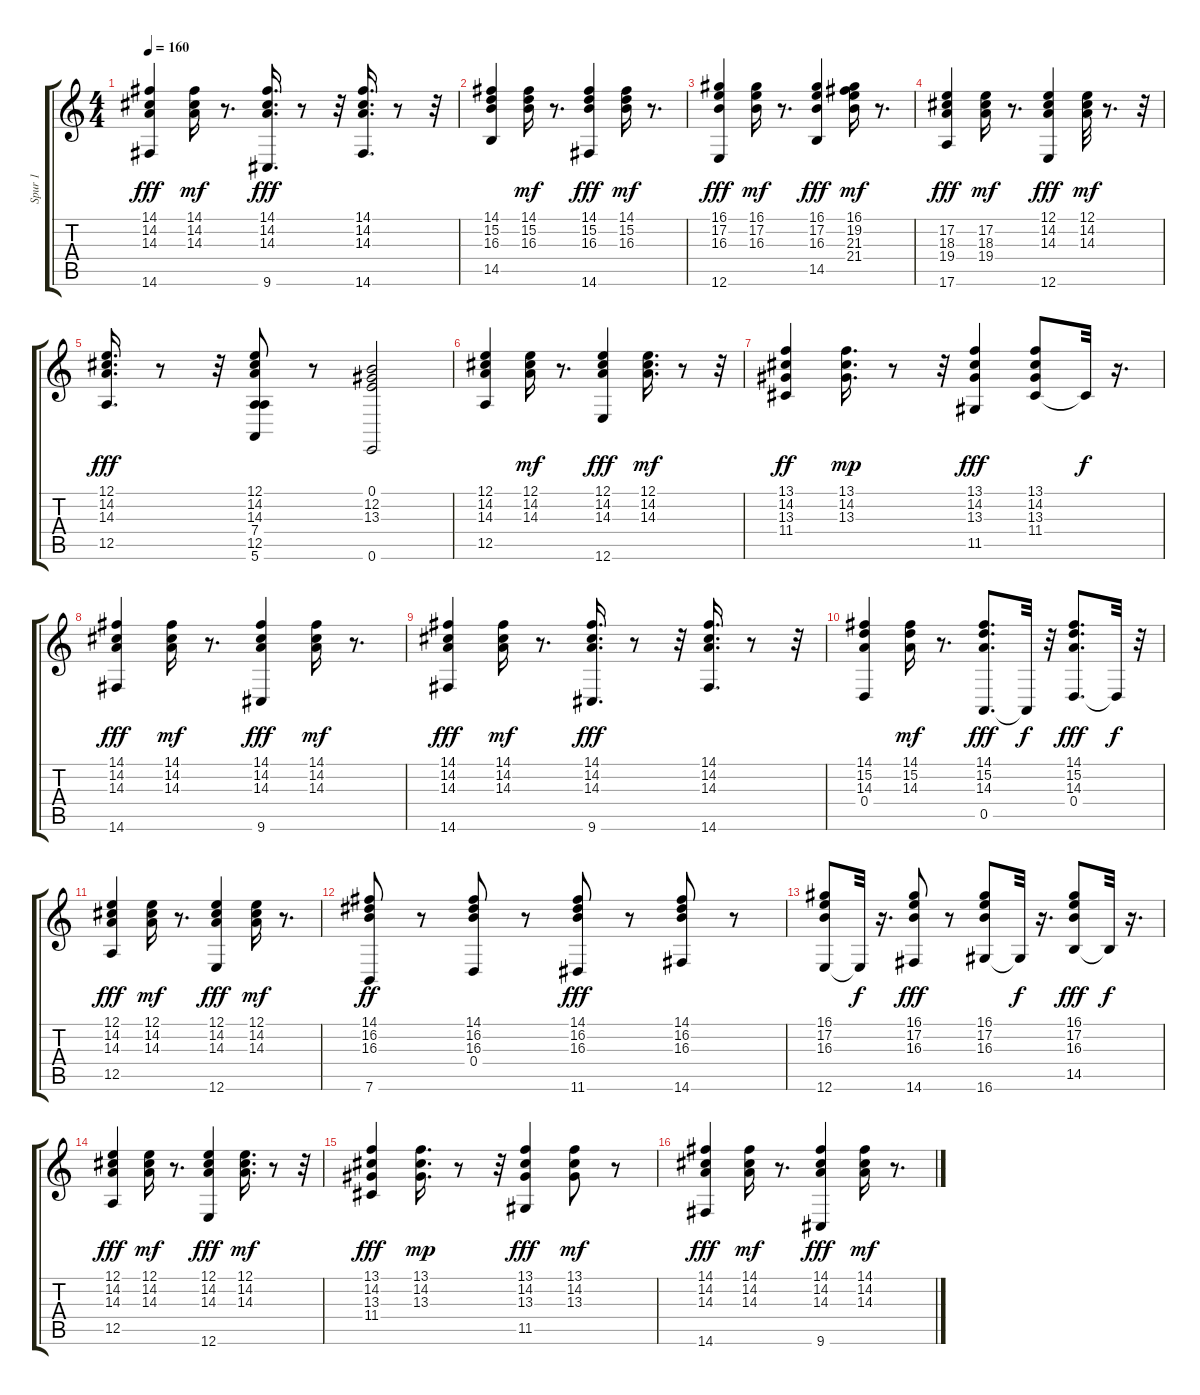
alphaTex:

\track ("Spur 1" "Spur 1") {instrument brightacousticpiano}
\staff {score tabs}
\tuning (E4 B3 G3 D3 A2 E2) {hide}
\ts (4 4)
\tempo 160
\clef g2
\ks c
(14.1 14.2 14.3 14.6).4{dy fff} (14.1 14.2 14.3).16{dy mf} r.8{d} (14.1 14.2 14.3 9.6).16{d dy fff} r.8 r.32 (14.1 14.2 14.3 14.6).16{d} r.8 r.32 |
(14.1 15.2 16.3 14.5).4 (14.1 15.2 16.3).16{dy mf} r.8{d} (14.1 15.2 16.3 14.6).4{dy fff} (14.1 15.2 16.3).16{dy mf} r.8{d} |
(16.1 17.2 16.3 12.6).4{dy fff} (16.1 17.2 16.3).16{dy mf} r.8{d} (16.1 17.2 16.3 14.5).4{dy fff} (16.1 19.2 21.3 21.4).16{dy mf} r.8{d} |
(17.2 18.3 19.4 17.6).4{dy fff} (17.2 18.3 19.4).16{dy mf} r.8{d} (12.1 14.2 14.3 12.6).4{dy fff} (12.1 14.2 14.3).32{dy mf} r.8{d} r.32 |
(12.1 14.2 14.3 12.5).16{d dy fff} r.8 r.32 (12.1 14.2 14.3 7.4 12.5 5.6).8 r.8 (0.1 12.2 13.3 0.6).2 |
(12.1 14.2 14.3 12.5).4 (12.1 14.2 14.3).16{dy mf} r.8{d} (12.1 14.2 14.3 12.6).4{dy fff} (12.1 14.2 14.3).16{d dy mf} r.8 r.32 |
(13.1 14.2 13.3 11.4).4{dy ff} (13.1 14.2 13.3).16{d dy mp} r.8 r.32 (13.1 14.2 13.3 11.5).4{dy fff} (13.1 14.2 13.3 11.4).8 11.4{t}.32{dy f} r.16{d} |
(14.1 14.2 14.3 14.6).4{dy fff} (14.1 14.2 14.3).16{dy mf} r.8{d} (14.1 14.2 14.3 9.6).4{dy fff} (14.1 14.2 14.3).16{dy mf} r.8{d} |
(14.1 14.2 14.3 14.6).4{dy fff} (14.1 14.2 14.3).16{dy mf} r.8{d} (14.1 14.2 14.3 9.6).16{d dy fff} r.8 r.32 (14.1 14.2 14.3 14.6).16{d} r.8 r.32 |
(14.1 15.2 14.3 0.4).4 (14.1 15.2 14.3).16{dy mf} r.8{d} (14.1 15.2 14.3 0.5).8{d dy fff} 0.5{t}.32{dy f} r.32 (14.1 15.2 14.3 0.4).8{d dy fff} 0.4{t}.32{dy f} r.32 |
(12.1 14.2 14.3 12.5).4{dy fff} (12.1 14.2 14.3).16{dy mf} r.8{d} (12.1 14.2 14.3 12.6).4{dy fff} (12.1 14.2 14.3).16{dy mf} r.8{d} |
(14.1 16.2 16.3 7.6).8{dy ff} r.8 (14.1 16.2 16.3 0.4).8 r.8 (14.1 16.2 16.3 11.6).8{dy fff} r.8 (14.1 16.2 16.3 14.6).8 r.8 |
(16.1 17.2 16.3 12.6).8 12.6{t}.32{dy f} r.16{d} (16.1 17.2 16.3 14.6).8{dy fff} r.8 (16.1 17.2 16.3 16.6).8 16.6{t}.32{dy f} r.16{d} (16.1 17.2 16.3 14.5).8{dy fff} 14.5{t}.32{dy f} r.16{d} |
(12.1 14.2 14.3 12.5).4{dy fff} (12.1 14.2 14.3).16{dy mf} r.8{d} (12.1 14.2 14.3 12.6).4{dy fff} (12.1 14.2 14.3).16{d dy mf} r.8 r.32 |
(13.1 14.2 13.3 11.4).4{dy fff} (13.1 14.2 13.3).16{d dy mp} r.8 r.32 (13.1 14.2 13.3 11.5).4{dy fff} (13.1 14.2 13.3).8{dy mf} r.8 |
(14.1 14.2 14.3 14.6).4{dy fff} (14.1 14.2 14.3).16{dy mf} r.8{d} (14.1 14.2 14.3 9.6).4{dy fff} (14.1 14.2 14.3).16{dy mf} r.8{d}
